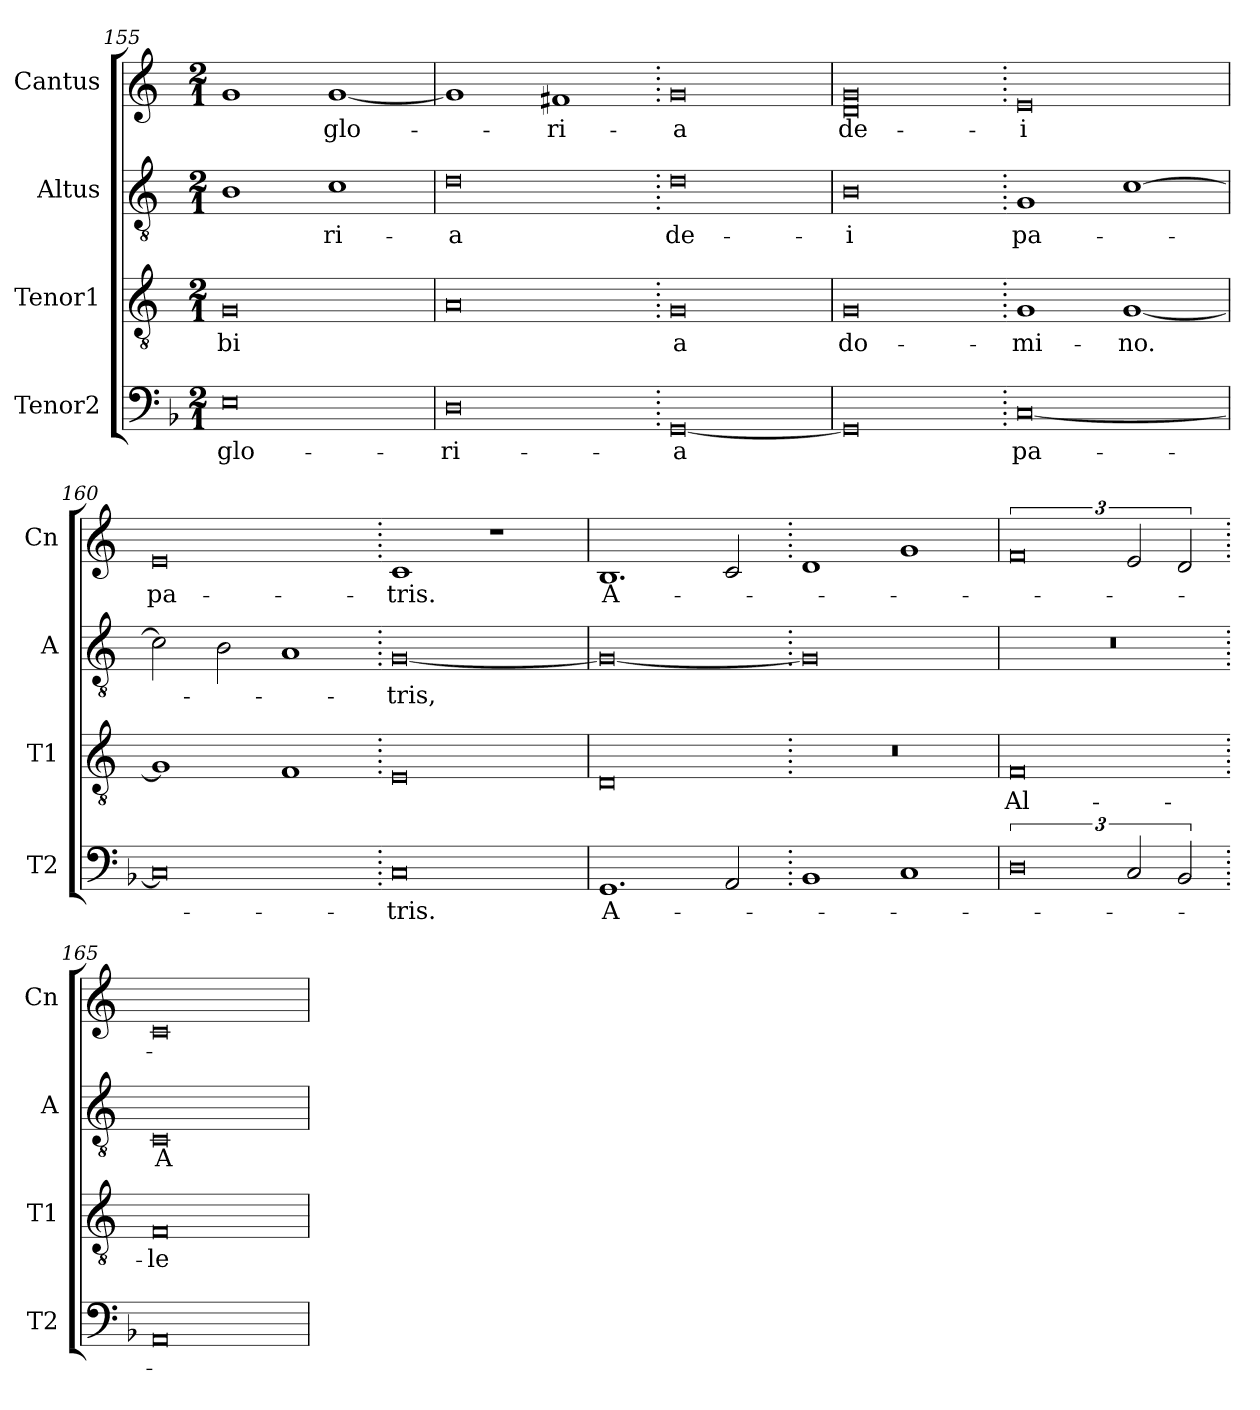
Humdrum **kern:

**kern	**text	**kern	**text	**kern	**text	**kern	**text
*part4	*part4	*part3	*part3	*part2	*part2	*part1	*part1
*staff4	*staff4	*staff3	*staff3	*staff2	*staff2	*staff1	*staff1
*I"Tenor2	*	*I"Tenor1	*	*I"Altus	*	*I"Cantus	*
*I'T2	*	*I'T1	*	*I'A	*	*I'Cn	*
*clefF4	*	*clefGv2	*	*clefGv2	*	*clefG2	*
*k[b-]	*	*k[]	*	*k[]	*	*k[]	*
*M2/1	*	*M2/1	*	*M2/1	*	*M2/1	*
=155	=155	=155	=155	=155	=155	=155	=155
0E	glo-	0G	-bi	1B	.	1g	.
.	.	.	.	1c	-ri-	[1g	glo-
=156	=156	=156	=156	=156	=156	=156	=156
0D	-ri-	0A	.	0d	-a	1g]	.
.	.	.	.	.	.	1f#X	-ri-
=157.	=157.	=157.	=157.	=157.	=157.	=157.	=157.
[0GG	-a	0G	a	0d	de-	0g	-a
=158	=158	=158	=158	=158	=158	=158	=158
0GG]	.	0G	do-	0B	-i	0d 0g	de-
=159.	=159.	=159.	=159.	=159.	=159.	=159.	=159.
[0C	pa-	1G	-mi-	1G	pa-	0e	-i
.	.	[1G	-no.	[1c	.	.	.
=160	=160	=160	=160	=160	=160	=160	=160
0C]	.	1G]	.	2c\]	.	0e	pa-
.	.	.	.	2B\	.	.	.
.	.	1F	.	1A	.	.	.
=161.	=161.	=161.	=161.	=161.	=161.	=161.	=161.
0C	-tris.	0E	.	[0G	-tris,	1c	-tris.
.	.	.	.	.	.	1r	.
=162	=162	=162	=162	=162	=162	=162	=162
1.GG	A-	0D	.	0G_	.	1.B	A-
2AA/	.	.	.	.	.	2c/	.
=163.	=163.	=163.	=163.	=163.	=163.	=163.	=163.
1BB-	.	0r	.	0G]	.	1d	.
1C	.	.	.	.	.	1g	.
=164	=164	=164	=164	=164	=164	=164	=164
3%4D	.	0F	Al-	0r	.	3%4f	.
3C/	.	.	.	.	.	3e/	.
3BB-/	.	.	.	.	.	3d/	.
=165.	=165.	=165.	=165.	=165.	=165.	=165.	=165.
0AA	.	0F	-le-	0C	A-	0c	.
=	=	=	=	=	=	=	=
*-	*-	*-	*-	*-	*-	*-	*-
